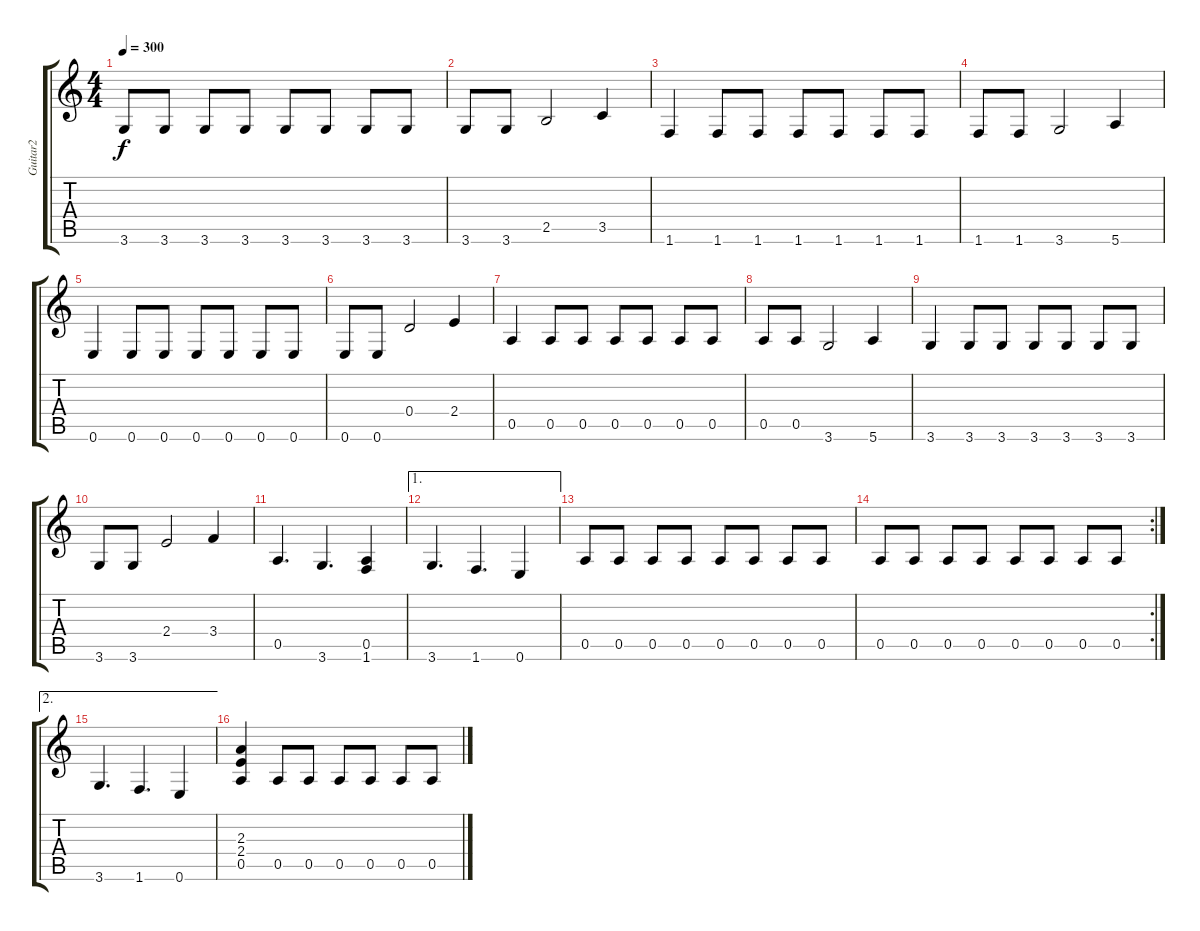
\track ("Guitar2" "Guitar2") {instrument overdrivenguitar}
\staff {score tabs}
\tuning (E4 B3 G3 D3 A2 E2) {hide}
\ts (4 4)
\tempo 300
\clef g2
\ks c
3.6.8{dy f} 3.6.8 3.6.8 3.6.8 3.6.8 3.6.8 3.6.8 3.6.8 |
3.6.8 3.6.8 2.5.2 3.5.4 |
1.6.4 1.6.8 1.6.8 1.6.8 1.6.8 1.6.8 1.6.8 |
1.6.8 1.6.8 3.6.2 5.6.4 |
0.6.4 0.6.8 0.6.8 0.6.8 0.6.8 0.6.8 0.6.8 |
0.6.8 0.6.8 0.4.2 2.4.4 |
0.5.4 0.5.8 0.5.8 0.5.8 0.5.8 0.5.8 0.5.8 |
0.5.8 0.5.8 3.6.2 5.6.4 |
3.6.4 3.6.8 3.6.8 3.6.8 3.6.8 3.6.8 3.6.8 |
3.6.8 3.6.8 2.4.2 3.4.4 |
0.5.4{d} 3.6.4{d} (0.5 1.6).4 |
\ae 1
3.6.4{d} 1.6.4{d} 0.6.4 |
0.5.8 0.5.8 0.5.8 0.5.8 0.5.8 0.5.8 0.5.8 0.5.8 |
\rc 2
0.5.8 0.5.8 0.5.8 0.5.8 0.5.8 0.5.8 0.5.8 0.5.8 |
\ae 2
3.6.4{d} 1.6.4{d} 0.6.4 |
(2.3 2.4 0.5).4 0.5.8 0.5.8 0.5.8 0.5.8 0.5.8 0.5.8
